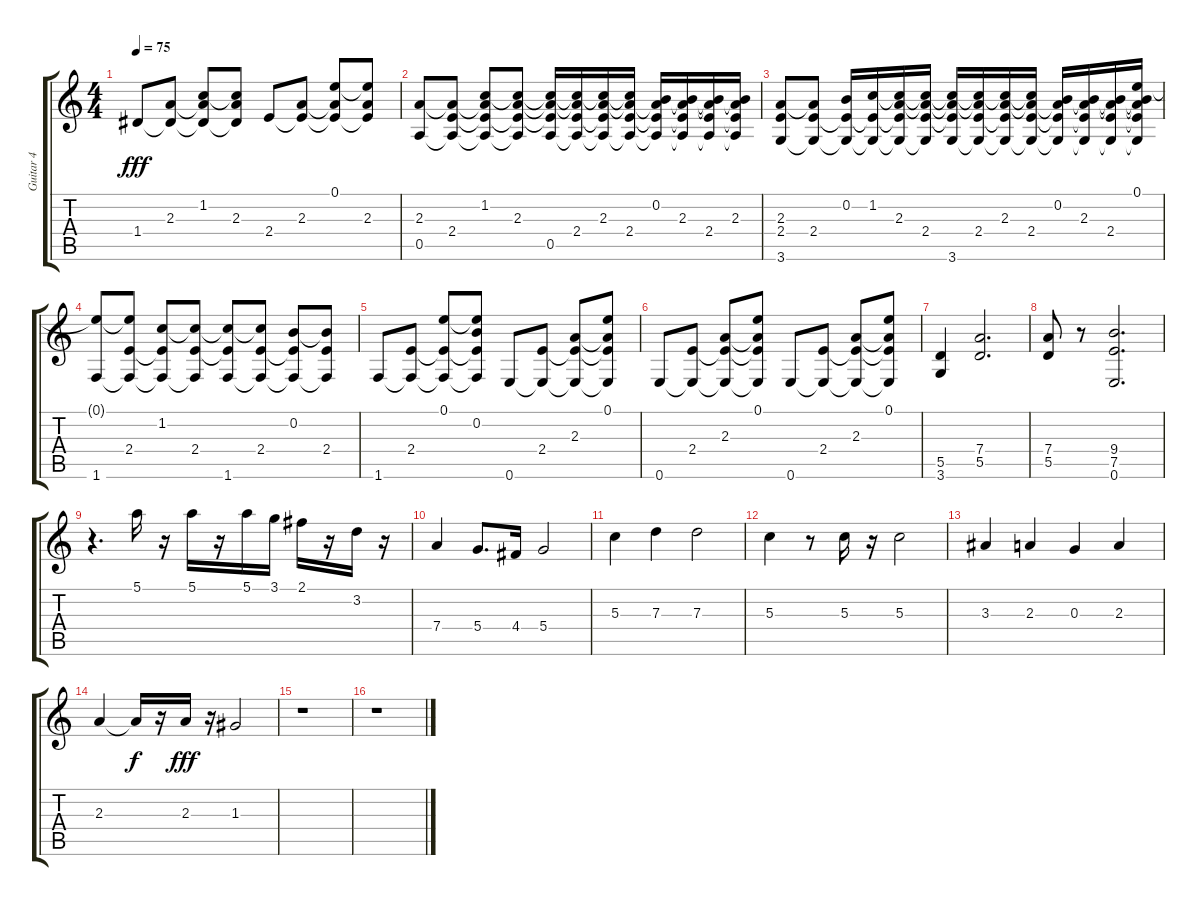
\track ("Guitar 4" "Guitar 4") {instrument distortionguitar}
\staff {score tabs}
\tuning (E4 B3 G3 D3 A2 E2) {hide}
\ts (4 4)
\tempo 75
\clef g2
\ks c
1.4.8{dy fff} (2.3 1.4{t}).8 (1.2 2.3{t} 1.4{t}).8 (1.2{t} 2.3 1.4{t}).8 2.4.8 (2.3 2.4{t}).8 (0.1 2.3{t} 2.4{t}).8 (0.1{t} 2.3 2.4{t}).8 |
(2.3 0.5).8 (2.3{t} 2.4 0.5{t}).8 (1.2 2.3{t} 2.4{t} 0.5{t}).8 (1.2{t} 2.3 2.4{t} 0.5{t}).8 (1.2{t} 2.3{t} 2.4{t} 0.5).16 (1.2{t} 2.3{t} 2.4 0.5{t}).16 (1.2{t} 2.3 2.4{t} 0.5{t}).16 (1.2{t} 2.3{t} 2.4 0.5{t}).16 (0.2 2.3{t} 2.4{t} 0.5{t}).16 (0.2{t} 2.3 2.4{t} 0.5{t}).16 (0.2{t} 2.3{t} 2.4 0.5{t}).16 (0.2{t} 2.3 2.4{t} 0.5{t}).16 |
(2.3 2.4 3.6).8 (2.3{t} 2.4 3.6{t}).8 (0.2 2.4{t} 3.6{t}).16 (1.2 2.4{t} 3.6{t}).16 (1.2{t} 2.3 2.4{t} 3.6{t}).16 (1.2{t} 2.3{t} 2.4 3.6{t}).16 (1.2{t} 2.3{t} 2.4{t} 3.6).16 (1.2{t} 2.3{t} 2.4 3.6{t}).16 (1.2{t} 2.3 2.4{t} 3.6{t}).16 (1.2{t} 2.3{t} 2.4 3.6{t}).16 (0.2 2.3{t} 2.4{t} 3.6{t}).16 (0.2{t} 2.3 2.4{t} 3.6{t}).16 (0.2{t} 2.3{t} 2.4 3.6{t}).16 (0.1 0.2{t} 2.3{t} 2.4{t} 3.6{t}).16 |
(0.1{t} 1.6).8 (0.1{t} 2.4 1.6{t}).8 (1.2 2.4{t} 1.6{t}).8 (1.2{t} 2.4 1.6{t}).8 (1.2{t} 2.4{t} 1.6).8 (1.2{t} 2.4 1.6{t}).8 (0.2 2.4{t} 1.6{t}).8 (0.2{t} 2.4 1.6{t}).8 |
1.6.8 (2.4 1.6{t}).8 (0.1 2.4{t} 1.6{t}).8 (0.1{t} 0.2 2.4{t} 1.6{t}).8 0.6.8 (2.4 0.6{t}).8 (2.3 2.4{t} 0.6{t}).8 (0.1 2.3{t} 2.4{t} 0.6{t}).8 |
0.6.8 (2.4 0.6{t}).8 (2.3 2.4{t} 0.6{t}).8 (0.1 2.3{t} 2.4{t} 0.6{t}).8 0.6.8 (2.4 0.6{t}).8 (2.3 2.4{t} 0.6{t}).8 (0.1 2.3{t} 2.4{t} 0.6{t}).8 |
(5.5 3.6).4{volume 16} (7.4 5.5).2{d} |
(7.4 5.5).8 r.8 (9.4 7.5 0.6).2{d} |
r.4{d} 5.1.16{volume 13} r.16 5.1.16 r.16 5.1.16 3.1.16 2.1.16 r.16 3.2.16 r.16 |
7.4.4 5.4.8{d} 4.4.16 5.4.2 |
5.3.4 7.3.4 7.3.2 |
5.3.4 r.8 5.3.16 r.16 5.3.2 |
3.3.4 2.3.4 0.3.4 2.3.4 |
2.3.4 2.3{t}.16{dy f} r.16 2.3.16{dy fff} r.16 1.3.2 |
r.1 |
r.1
